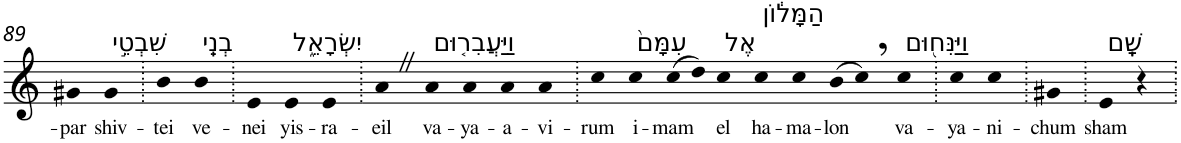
**kern	**text
*part1	*part1
*staff1	*staff1
*I"Piano	*
*I'Pno	*
!!LO:PB:g=z
*clefG2	*
*k[]	*
=89	=89
!	!LO:LY:b
4g#X	-par
!LO:TX:a:t=שִׁבְטֵ֣י	!
!	!LO:LY:b
4g#	shiv-
=90.	=90.
!	!LO:LY:b
4b	-tei
!LO:TX:a:t=בְנֵֽי	!
!	!LO:LY:b
4b	ve-
=91.	=91.
!	!LO:LY:b
4e	-nei
!LO:TX:a:t=יִשְׂרָאֵ֑ל	!
!	!LO:LY:b
4e	yis-
!	!LO:LY:b
4e	-ra-
=92.	=92.
!	!LO:LY:b
4aZ	-eil
!LO:TX:a:t=וַיַּעֲבִר֤וּם	!
!	!LO:LY:b
4a	va-
!	!LO:LY:b
4a	-ya-
!	!LO:LY:b
4a	-a-
!	!LO:LY:b
4a	-vi-
=93.	=93.
!	!LO:LY:b
4cc	-rum
!LO:TX:a:t=עִמָּם֙	!
!	!LO:LY:b
4cc	i-
!	!LO:LY:b
(>8cc	-mam
8dd)	.
!LO:TX:a:t=אֶל	!
!	!LO:LY:b
4cc	el
!LO:TX:a:t=הַמָּל֔וֹן	!
!	!LO:LY:b
4cc	ha-
!	!LO:LY:b
4cc	-ma-
!	!LO:LY:b
(>8b	-lon
8cc,)	.
!LO:TX:a:t=וַיַּנִּח֖וּם	!
!	!LO:LY:b
4cc	va-
=94.	=94.
!	!LO:LY:b
4cc	-ya-
!	!LO:LY:b
4cc	-ni-
=95.	=95.
!	!LO:LY:b
4g#X	-chum
=96.	=96.
!LO:TX:a:t=שָֽׁם	!
!	!LO:LY:b
4e	sham
4r	.
=.	=.
*-	*-
